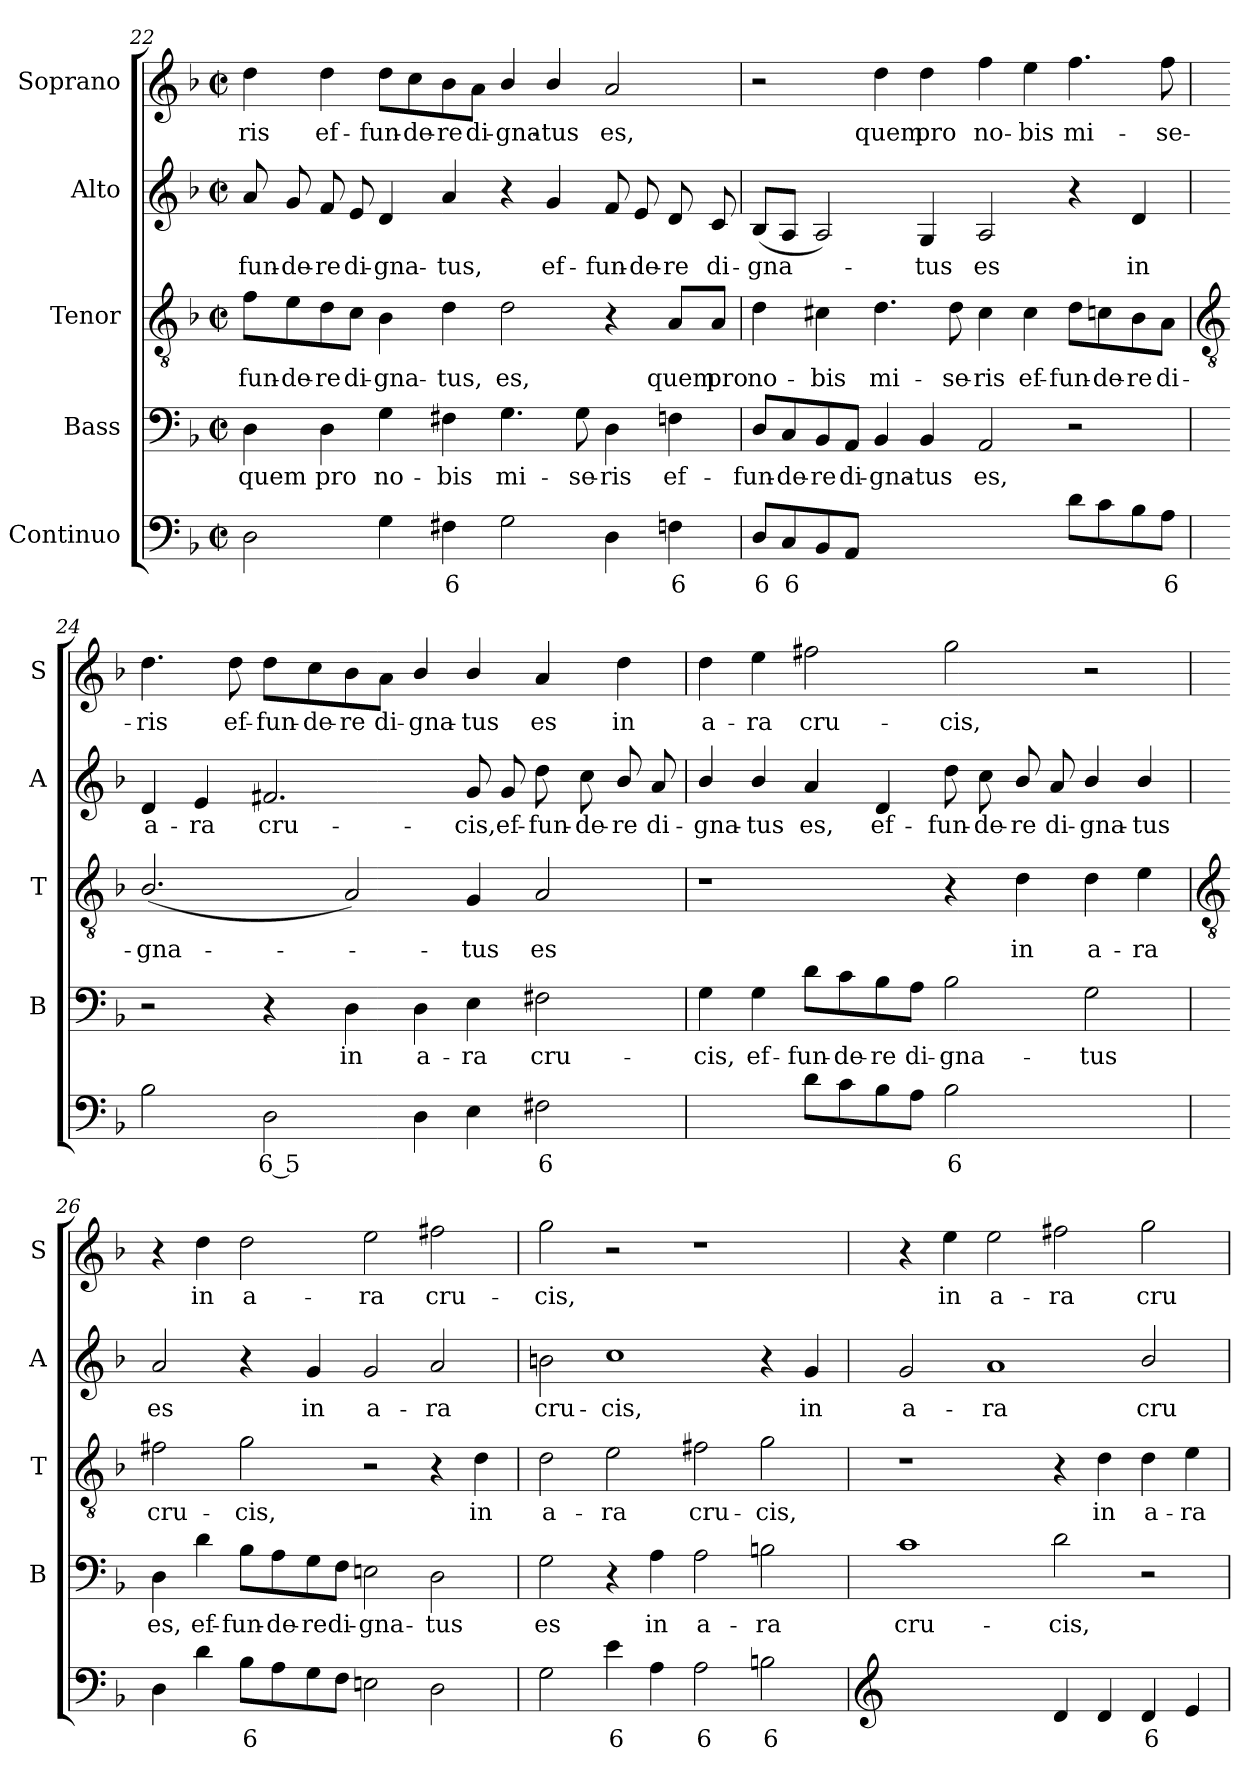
**kern	**text	**kern	**text	**kern	**text	**kern	**text	**kern	**text
*part5	*part5	*part4	*part4	*part3	*part3	*part2	*part2	*part1	*part1
*staff5	*staff5	*staff4	*staff4	*staff3	*staff3	*staff2	*staff2	*staff1	*staff1
*I"Continuo	*	*I"Bass	*	*I"Tenor	*	*I"Alto	*	*I"Soprano	*
*	*	*I'B	*	*I'T	*	*I'A	*	*I'S	*
!!LO:LB:g=z
*clefF4	*	*clefF4	*	*clefGv2	*	*clefG2	*	*clefG2	*
*k[b-]	*	*k[b-]	*	*k[b-]	*	*k[b-]	*	*k[b-]	*
*F:	*	*F:	*	*F:	*	*F:	*	*F:	*
*M4/2	*	*M4/2	*	*M4/2	*	*M4/2	*	*M4/2	*
*met(c|)	*	*met(c|)	*	*met(c|)	*	*met(c|)	*	*met(c|)	*
=22	=22	=22	=22	=22	=22	=22	=22	=22	=22
!	!	!	!LO:LY:b	!	!LO:LY:b	!	!LO:LY:b	!	!LO:LY:b
2D	.	4D	quem	8f\L	-fun-	8a	-fun-	4dd	-ris
!	!	!	!	!	!LO:LY:b	!	!LO:LY:b	!	!
.	.	.	.	8e\	-de-	8g	-de-	.	.
!	!	!	!LO:LY:b	!	!LO:LY:b	!	!LO:LY:b	!	!LO:LY:b
.	.	4D	pro	8d\	-re	8f	-re	4dd	ef-
!	!	!	!	!	!LO:LY:b	!	!LO:LY:b	!	!
.	.	.	.	8c\J	di-	8e	di-	.	.
!	!	!	!LO:LY:b	!	!LO:LY:b	!	!LO:LY:b	!	!LO:LY:b
4G	.	4G	no-	4B-	-gna-	4d	-gna-	8dd\L	-fun-
!	!	!	!	!	!	!	!	!	!LO:LY:b
.	.	.	.	.	.	.	.	8cc\	-de-
!	!LO:LY:b	!	!LO:LY:b	!	!LO:LY:b	!	!LO:LY:b	!	!LO:LY:b
4F#X	6	4F#X	-bis	4d	-tus,	4a	-tus,	8b-\	-re
!	!	!	!	!	!	!	!	!	!LO:LY:b
.	.	.	.	.	.	.	.	8a\J	di-
!	!	!	!LO:LY:b	!	!LO:LY:b	!	!	!	!LO:LY:b
2G	.	4.G	mi-	2d	es,	4r	.	4b-/	-gna-
!	!	!	!	!	!	!	!LO:LY:b	!	!LO:LY:b
.	.	.	.	.	.	4g	ef-	4b-/	-tus
!	!	!	!LO:LY:b	!	!	!	!	!	!
.	.	8G	-se-	.	.	.	.	.	.
!	!	!	!LO:LY:b	!	!	!	!LO:LY:b	!	!LO:LY:b
4D	.	4D	-ris	4r	.	8f	-fun-	2a	es,
!	!	!	!	!	!	!	!LO:LY:b	!	!
.	.	.	.	.	.	8e	-de-	.	.
!	!LO:LY:b	!	!LO:LY:b	!	!LO:LY:b	!	!LO:LY:b	!	!
4Fn	6	4Fn	ef-	8A/L	quem	8d	-re	.	.
!	!	!	!	!	!LO:LY:b	!	!LO:LY:b	!	!
.	.	.	.	8A/J	pro	8c	di-	.	.
=23	=23	=23	=23	=23	=23	=23	=23	=23	=23
!	!LO:LY:b	!	!LO:LY:b	!	!LO:LY:b	!	!LO:LY:b	!	!
8DL	6	8D/L	-fun-	4d	no-	(<8B-L	-gna-	2r	.
!	!LO:LY:b	!	!LO:LY:b	!	!	!	!	!	!
8C	6	8C/	-de-	.	.	8AJ	.	.	.
!	!	!	!LO:LY:b	!	!LO:LY:b	!	!	!	!
8BB-	.	8BB-/	-re	4c#X	-bis	2A)	.	.	.
!	!	!	!LO:LY:b	!	!	!	!	!	!
8AAJ	.	8AA/J	di-	.	.	.	.	.	.
!	!LO:LY:b	!	!LO:LY:b	!	!LO:LY:b	!	!	!	!LO:LY:b
[4BB-yy	7	4BB-	-gna-	4.d	mi-	.	.	4dd	quem
!	!LO:LY:b	!	!LO:LY:b	!	!	!	!LO:LY:b	!	!LO:LY:b
4BB-yy]	6	4BB-	-tus	.	.	4G	tus	4dd	pro
!	!	!	!	!	!LO:LY:b	!	!	!	!
.	.	.	.	8d	-se-	.	.	.	.
!	!LO:LY:b	!	!LO:LY:b	!	!LO:LY:b	!	!LO:LY:b	!	!LO:LY:b
[4AAyy	6	2AA	es,	4c#	-ris	2A	es	4ff	no-
!	!LO:LY:b	!	!	!	!LO:LY:b	!	!	!	!LO:LY:b
4AAyy]	5	.	.	4c#	ef-	.	.	4ee	-bis
!	!	!	!	!	!LO:LY:b	!	!	!	!LO:LY:b
8dL	.	2r	.	8d\L	-fun-	4r	.	4.ff	mi-
!	!	!	!	!	!LO:LY:b	!	!	!	!
8c	.	.	.	8cn\	-de-	.	.	.	.
!	!	!	!	!	!LO:LY:b	!	!LO:LY:b	!	!
8B-	.	.	.	8B-\	-re	4d	in	.	.
!	!LO:LY:b	!	!	!	!LO:LY:b	!	!	!	!LO:LY:b
8AJ	6	.	.	8A\J	di-	.	.	8ff	-se-
!!LO:LB:g=z
=24	=24	=24	=24	=24	=24	=24	=24	=24	=24
*	*	*	*	*clefGv2	*	*	*	*	*
!	!	!	!	!	!LO:LY:b	!	!LO:LY:b	!	!LO:LY:b
2B-	.	2r	.	(<2.B-/	-gna-	4d	a-	4.dd	-ris
!	!	!	!	!	!	!	!LO:LY:b	!	!
.	.	.	.	.	.	4e	-ra	.	.
!	!	!	!	!	!	!	!	!	!LO:LY:b
.	.	.	.	.	.	.	.	8dd	ef-
!	!LO:LY:b	!	!	!	!	!	!LO:LY:b	!	!LO:LY:b
2D	6 5	4r	.	.	.	2.f#X	cru-	8dd\L	-fun-
!	!	!	!	!	!	!	!	!	!LO:LY:b
.	.	.	.	.	.	.	.	8cc\	-de-
!	!	!	!LO:LY:b	!	!	!	!	!	!LO:LY:b
.	.	4D	in	2A)	.	.	.	8b-\	-re
!	!	!	!	!	!	!	!	!	!LO:LY:b
.	.	.	.	.	.	.	.	8a\J	di-
!	!	!	!LO:LY:b	!	!	!	!	!	!LO:LY:b
4D	.	4D	a-	.	.	.	.	4b-/	-gna-
!	!	!	!LO:LY:b	!	!LO:LY:b	!	!LO:LY:b	!	!LO:LY:b
4E	.	4E	-ra	4G	tus	8g	-cis,	4b-/	-tus
!	!	!	!	!	!	!	!LO:LY:b	!	!
.	.	.	.	.	.	8g	ef-	.	.
!	!LO:LY:b	!	!LO:LY:b	!	!LO:LY:b	!	!LO:LY:b	!	!LO:LY:b
2F#X	6	2F#X	cru-	2A	es	8dd	-fun-	4a	es
!	!	!	!	!	!	!	!LO:LY:b	!	!
.	.	.	.	.	.	8cc	-de-	.	.
!	!	!	!	!	!	!	!LO:LY:b	!	!LO:LY:b
.	.	.	.	.	.	8b-/	-re	4dd	in
!	!	!	!	!	!	!	!LO:LY:b	!	!
.	.	.	.	.	.	8a	di-	.	.
=25	=25	=25	=25	=25	=25	=25	=25	=25	=25
!	!LO:LY:b	!	!LO:LY:b	!	!	!	!LO:LY:b	!	!LO:LY:b
[4Gyy	5	4G	-cis,	1r	.	4b-/	-gna-	4dd	a-
!	!LO:LY:b	!	!LO:LY:b	!	!	!	!LO:LY:b	!	!LO:LY:b
4Gyy]	6	4G	ef-	.	.	4b-/	-tus	4ee	-ra
!	!	!	!LO:LY:b	!	!	!	!LO:LY:b	!	!LO:LY:b
8dL	.	8d\L	-fun-	.	.	4a	es,	2ff#X	cru-
!	!	!	!LO:LY:b	!	!	!	!	!	!
8c	.	8c\	-de-	.	.	.	.	.	.
!	!	!	!LO:LY:b	!	!	!	!LO:LY:b	!	!
8B-	.	8B-\	-re	.	.	4d	ef-	.	.
!	!	!	!LO:LY:b	!	!	!	!	!	!
8AJ	.	8A\J	di-	.	.	.	.	.	.
!	!LO:LY:b	!	!LO:LY:b	!	!	!	!LO:LY:b	!	!LO:LY:b
2B-	6	2B-	-gna-	4r	.	8dd	-fun-	2gg	-cis,
!	!	!	!	!	!	!	!LO:LY:b	!	!
.	.	.	.	.	.	8cc	-de-	.	.
!	!	!	!	!	!LO:LY:b	!	!LO:LY:b	!	!
.	.	.	.	4d	in	8b-/	-re	.	.
!	!	!	!	!	!	!	!LO:LY:b	!	!
.	.	.	.	.	.	8a	di-	.	.
!	!LO:LY:b	!	!LO:LY:b	!	!LO:LY:b	!	!LO:LY:b	!	!
[4Gyy	5	2G	-tus	4d	a-	4b-/	-gna-	2r	.
!	!LO:LY:b	!	!	!	!LO:LY:b	!	!LO:LY:b	!	!
4Gyy]	6	.	.	4e	-ra	4b-/	-tus	.	.
!!LO:LB:g=z
=26	=26	=26	=26	=26	=26	=26	=26	=26	=26
*	*	*	*	*clefGv2	*	*	*	*	*
!	!	!	!LO:LY:b	!	!LO:LY:b	!	!LO:LY:b	!	!
4D	.	4D	es,	2f#X	cru-	2a	es	4r	.
!	!	!	!LO:LY:b	!	!	!	!	!	!LO:LY:b
4d	.	4d	ef-	.	.	.	.	4dd	in
!	!LO:LY:b	!	!LO:LY:b	!	!LO:LY:b	!	!	!	!LO:LY:b
8B-L	6	8B-\L	-fun-	2g	-cis,	4r	.	2dd	a-
!	!	!	!LO:LY:b	!	!	!	!	!	!
8A	.	8A\	-de-	.	.	.	.	.	.
!	!	!	!LO:LY:b	!	!	!	!LO:LY:b	!	!
8G	.	8G\	-re	.	.	4g	in	.	.
!	!	!	!LO:LY:b	!	!	!	!	!	!
8FJ	.	8F\J	di-	.	.	.	.	.	.
!	!	!	!LO:LY:b	!	!	!	!LO:LY:b	!	!LO:LY:b
2En	.	2En	-gna-	2r	.	2g	a-	2ee	-ra
!	!	!	!LO:LY:b	!	!	!	!LO:LY:b	!	!LO:LY:b
2D	.	2D	-tus	4r	.	2a	-ra	2ff#X	cru-
!	!	!	!	!	!LO:LY:b	!	!	!	!
.	.	.	.	4d	in	.	.	.	.
=27	=27	=27	=27	=27	=27	=27	=27	=27	=27
!	!	!	!LO:LY:b	!	!LO:LY:b	!	!LO:LY:b	!	!LO:LY:b
2G	.	2G	es	2d	a-	2bn	cru-	2gg	-cis,
!	!LO:LY:b	!	!	!	!LO:LY:b	!	!LO:LY:b	!	!
4e	6	4r	.	2e	-ra	1cc	-cis,	2r	.
!	!	!	!LO:LY:b	!	!	!	!	!	!
4A	.	4A	in	.	.	.	.	.	.
!	!LO:LY:b	!	!LO:LY:b	!	!LO:LY:b	!	!	!	!
2A	6	2A	a-	2f#X	cru-	.	.	1r	.
!	!LO:LY:b	!	!LO:LY:b	!	!LO:LY:b	!	!	!	!
2Bn	6	2Bn	-ra	2g	-cis,	4r	.	.	.
!	!	!	!	!	!	!	!LO:LY:b	!	!
.	.	.	.	.	.	4g	in	.	.
=28	=28	=28	=28	=28	=28	=28	=28	=28	=28
*clefG2	*	*	*	*	*	*	*	*	*
!	!LO:LY:b	!	!LO:LY:b	!	!	!	!LO:LY:b	!	!
[2cyy	5	1c	cru-	1r	.	2g	a-	4r	.
!	!	!	!	!	!	!	!	!	!LO:LY:b
.	.	.	.	.	.	.	.	4ee	in
!	!LO:LY:b	!	!	!	!	!	!LO:LY:b	!	!LO:LY:b
2cyy]	6	.	.	.	.	1a	-ra	2ee	a-
!	!	!	!LO:LY:b	!	!	!	!	!	!LO:LY:b
4d	.	2d	-cis,	4r	.	.	.	2ff#X	-ra
!	!	!	!	!	!LO:LY:b	!	!	!	!
4d	.	.	.	4d	in	.	.	.	.
!	!LO:LY:b	!	!	!	!LO:LY:b	!	!LO:LY:b	!	!LO:LY:b
4d	6	2r	.	4d	a-	2b-/	cru-	2gg	cru-
!	!	!	!	!	!LO:LY:b	!	!	!	!
4e	.	.	.	4e	-ra	.	.	.	.
=	=	=	=	=	=	=	=	=	=
*-	*-	*-	*-	*-	*-	*-	*-	*-	*-
